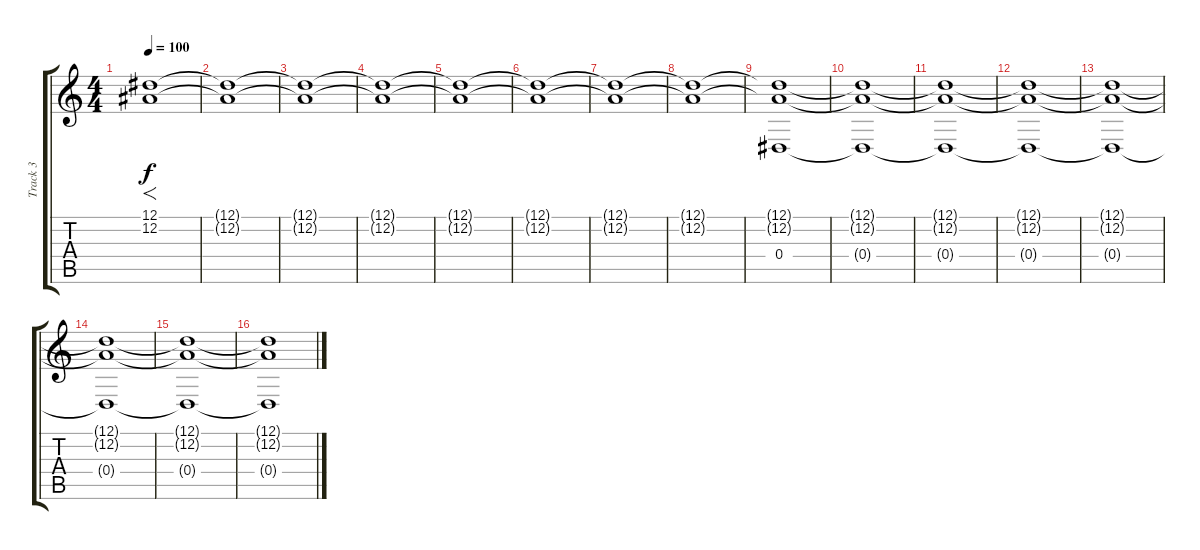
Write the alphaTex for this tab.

\track ("Track 3" "Track 3") {instrument pad2warm}
\staff {score tabs}
\tuning (Eb4 Bb3 Ab3 Eb3 Ab2 Eb2) {hide}
\ts (4 4)
\tempo 100
\clef g2
\ks c
(12.1 12.2).1{f dy f volume 9} |
(12.1{t} 12.2{t}).1 |
(12.1{t} 12.2{t}).1 |
(12.1{t} 12.2{t}).1 |
(12.1{t} 12.2{t}).1 |
(12.1{t} 12.2{t}).1 |
(12.1{t} 12.2{t}).1 |
(12.1{t} 12.2{t}).1 |
(12.1{t} 12.2{t} 0.4).1 |
(12.1{t} 12.2{t} 0.4{t}).1 |
(12.1{t} 12.2{t} 0.4{t}).1 |
(12.1{t} 12.2{t} 0.4{t}).1 |
(12.1{t} 12.2{t} 0.4{t}).1 |
(12.1{t} 12.2{t} 0.4{t}).1 |
(12.1{t} 12.2{t} 0.4{t}).1 |
(12.1{t} 12.2{t} 0.4{t}).1
